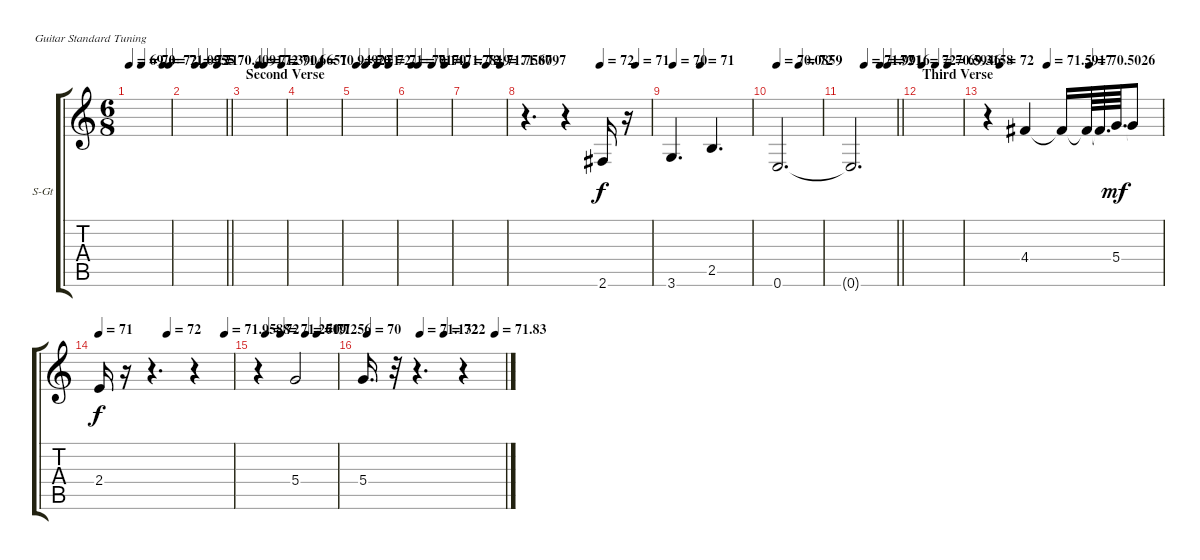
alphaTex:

\bracketExtendMode groupsimilarinstruments
\firstSystemTrackNameOrientation horizontal
\otherSystemsTrackNameOrientation horizontal
\track ("Horn" "S-Gt") {instrument acousticguitarsteel}
\staff {score tabs}
\tuning (E4 B3 G3 D3 A2 E2)
\ts (6 8)
\tempo 69
\tempo (70 0.29375)
\tempo (72 0.825)
\tempo (71.0955 0.975)
\clef g2
\scale
0.333333
\ks c
|
\tempo (72 0.26875)
\tempo (71 0.48125)
\tempo (70.4091 0.80625)
\scale
0.333333
\barLineRight lightlight
|
\section ("" "Second Verse")
\tempo (71.3904 0.34375)
\tempo (72 0.48125)
\tempo (71.6651 0.9125)
\scale
0.333333 |
\tempo (70.9492 0.49375)
\scale
0.333333 |
\tempo (70 0.04375)
\tempo (71 0.275)
\tempo (72 0.55)
\tempo (71 0.84375)
\scale
0.333333 |
\tempo (70.14 0.05625)
\tempo (71 0.2125)
\tempo (70 0.55)
\tempo (71.7819 0.8625)
\scale
0.333333 |
\tempo (72 0.04375)
\tempo (71.7587 0.53125)
\tempo (71.6097 0.88125)
\scale
0.333333 |
\tempo (72 0.6)
\tempo (71 0.88125)
\scale
0.333333 r.4{d} r.4 2.6.16{dy f} r.16 |
\tempo (70 0.0375)
\tempo (71 0.375)
\scale
0.333333 3.6.4{d} 2.5.4{d} |
\tempo (70.0859 0.0125)
\tempo (72 0.5)
\scale
0.333333 0.6.2{d} |
\tempo (71.9916 0.3125)
\tempo (72 0.65625)
\tempo (71 0.81875)
\scale
0.333333
\barLineRight lightlight
0.6{t}.2{d} |
\section ("" "Third Verse")
\tempo (72 0.025)
\tempo (70.5946 0.35)
\tempo (69.3158 0.65)
\scale
0.333333 |
\tempo (72 0.075)
\tempo (71.5917 0.34375)
\tempo (70.5026 0.5875)
\scale
0.333333 r.4 4.4.4 4.4{t}.16 4.4{t}.64 4.4{t}.64{d} 5.4.64{d dy mf} 5.4{t}.8 |
\tempo (71 0.00625)
\tempo (72 0.5125)
\tempo (71.9588 0.9375)
\scale
0.333333 2.4.16{dy f} r.16 r.4{d} r.4 |
\tempo (72 0.1)
\tempo (71.2619 0.29375)
\tempo (70.7256 0.60625)
\tempo (71 0.75)
\scale
0.333333 r.4 5.4.2 |
\tempo (70 0.0375)
\tempo (71.1322 0.40625)
\tempo (72 0.575)
\tempo (71.83 0.93125)
\scale
0.333333 5.4.16{d} r.32 r.4{d} r.4
